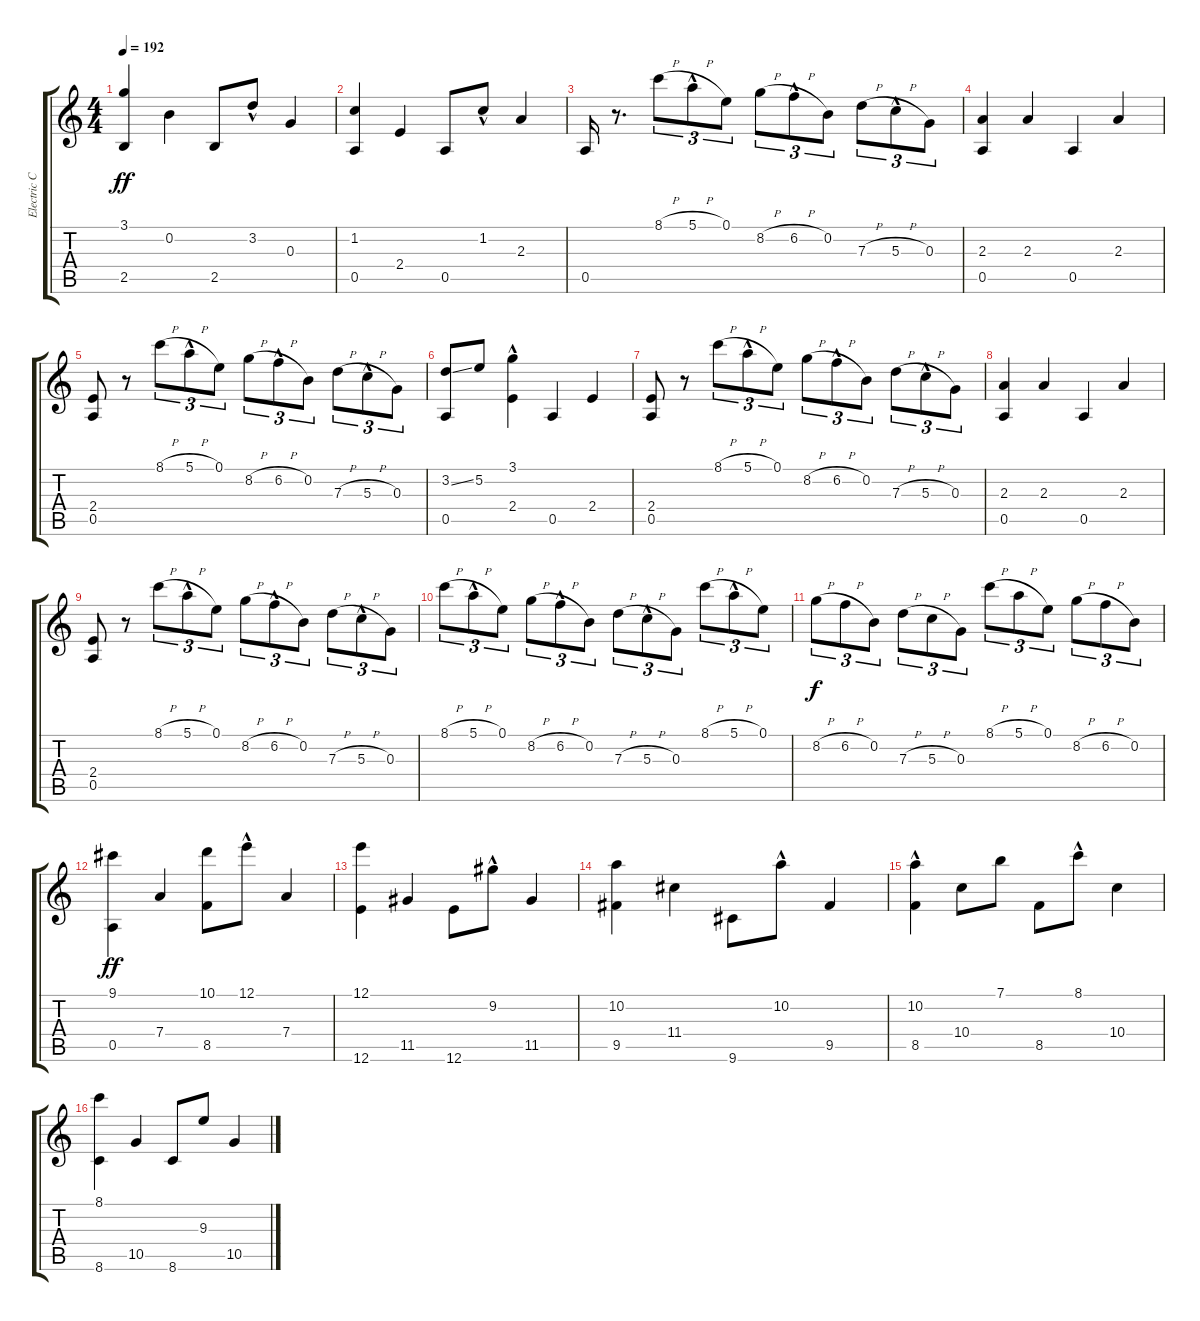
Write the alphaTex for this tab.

\track ("Electric Clean" "Electric C") {instrument electricguitarjazz}
\staff {score tabs}
\tuning (E4 B3 G3 D3 A2 E2) {hide}
\ts (4 4)
\tempo 192
\clef g2
\ks c
(3.1 2.5).4{dy ff} 0.2.4 2.5.8 3.2{hac}.8 0.3.4 |
(1.2 0.5).4 2.4.4 0.5.8 1.2{hac}.8 2.3.4 |
0.5.16 r.8{d} 8.1{h}.8{tu (3 2)} 5.1{h hac}.8{tu (3 2)} 0.1.8{tu (3 2)} 8.2{h}.8{tu (3 2)} 6.2{h hac}.8{tu (3 2)} 0.2.8{tu (3 2)} 7.3{h}.8{tu (3 2)} 5.3{h hac}.8{tu (3 2)} 0.3.8{tu (3 2)} |
(2.3 0.5).4 2.3.4 0.5.4 2.3.4 |
(2.4 0.5).8 r.8 8.1{h}.8{tu (3 2)} 5.1{h hac}.8{tu (3 2)} 0.1.8{tu (3 2)} 8.2{h}.8{tu (3 2)} 6.2{h hac}.8{tu (3 2)} 0.2.8{tu (3 2)} 7.3{h}.8{tu (3 2)} 5.3{h hac}.8{tu (3 2)} 0.3.8{tu (3 2)} |
(3.2{ss} 0.5).8 5.2.8 (3.1{hac} 2.4).4 0.5.4 2.4.4 |
(2.4 0.5).8 r.8 8.1{h}.8{tu (3 2)} 5.1{h hac}.8{tu (3 2)} 0.1.8{tu (3 2)} 8.2{h}.8{tu (3 2)} 6.2{h hac}.8{tu (3 2)} 0.2.8{tu (3 2)} 7.3{h}.8{tu (3 2)} 5.3{h hac}.8{tu (3 2)} 0.3.8{tu (3 2)} |
(2.3 0.5).4 2.3.4 0.5.4 2.3.4 |
(2.4 0.5).8 r.8 8.1{h}.8{tu (3 2)} 5.1{h hac}.8{tu (3 2)} 0.1.8{tu (3 2)} 8.2{h}.8{tu (3 2)} 6.2{h hac}.8{tu (3 2)} 0.2.8{tu (3 2)} 7.3{h}.8{tu (3 2)} 5.3{h hac}.8{tu (3 2)} 0.3.8{tu (3 2)} |
8.1{h}.8{tu (3 2)} 5.1{h hac}.8{tu (3 2)} 0.1.8{tu (3 2)} 8.2{h}.8{tu (3 2)} 6.2{h hac}.8{tu (3 2)} 0.2.8{tu (3 2)} 7.3{h}.8{tu (3 2)} 5.3{h hac}.8{tu (3 2)} 0.3.8{tu (3 2)} 8.1{h}.8{tu (3 2)} 5.1{h hac}.8{tu (3 2)} 0.1.8{tu (3 2)} |
8.2{h}.8{tu (3 2) dy f} 6.2{h}.8{tu (3 2)} 0.2.8{tu (3 2)} 7.3{h}.8{tu (3 2)} 5.3{h}.8{tu (3 2)} 0.3.8{tu (3 2)} 8.1{h}.8{tu (3 2)} 5.1{h}.8{tu (3 2)} 0.1.8{tu (3 2)} 8.2{h}.8{tu (3 2)} 6.2{h}.8{tu (3 2)} 0.2.8{tu (3 2)} |
(9.1 0.5).4{dy ff} 7.4.4 (10.1 8.5).8 12.1{hac}.8 7.4.4 |
(12.1 12.6).4 11.5.4 12.6.8 9.2{hac}.8 11.5.4 |
(10.2 9.5).4 11.4.4 9.6.8 10.2{hac}.8 9.5.4 |
(10.2{hac} 8.5).4 10.4.8 7.1.8 8.5.8 8.1{hac}.8 10.4.4 |
(8.1 8.6).4 10.5.4 8.6.8 9.3.8 10.5.4
